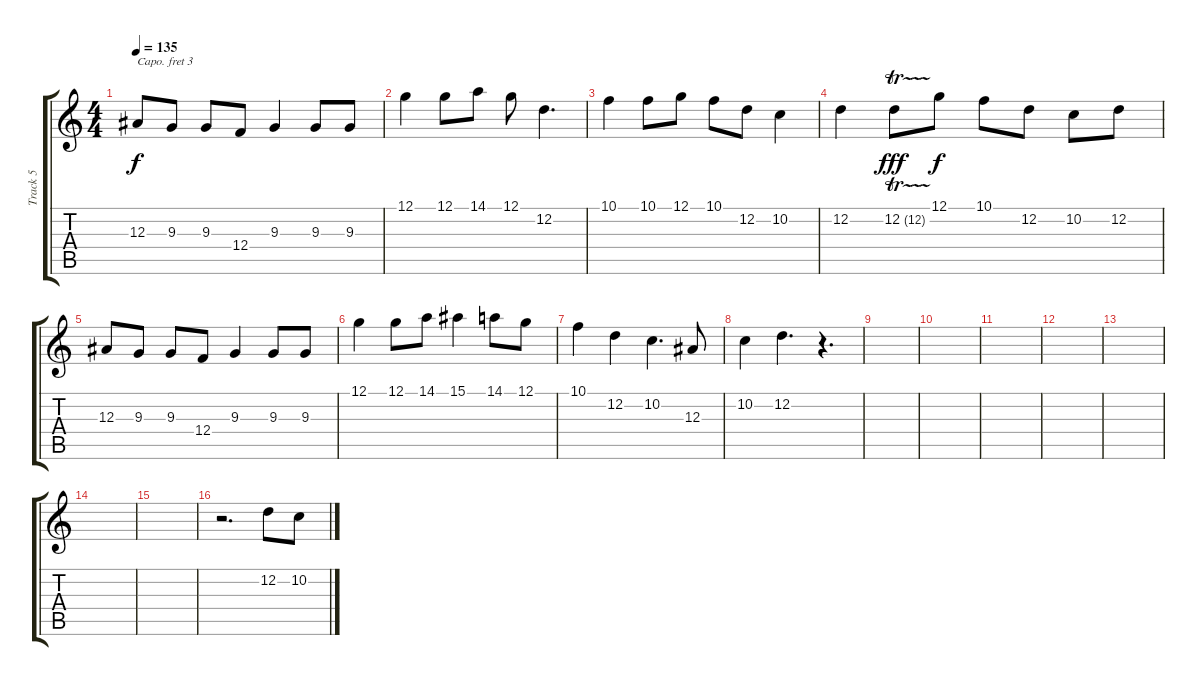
\track ("Track 5" "Track 5") {instrument sitar}
\staff {score tabs}
\capo 3
\tuning (E4 B3 G3 D3 A2 E2) {hide}
\ts (4 4)
\tempo 135
\clef g2
\ks c
12.3.8{dy f} 9.3.8 9.3.8 12.4.8 9.3.4 9.3.8 9.3.8 |
12.1.4 12.1.8 14.1.8 12.1.8 12.2.4{d} |
10.1.4 10.1.8 12.1.8 10.1.8 12.2.8 10.2.4 |
12.2.4 12.2{tr (12 32)}.8{dy fff} 12.1.8{dy f} 10.1.8 12.2.8 10.2.8 12.2.8 |
12.3.8 9.3.8 9.3.8 12.4.8 9.3.4 9.3.8 9.3.8 |
12.1.4 12.1.8 14.1.8 15.1.4 14.1.8 12.1.8 |
10.1.4 12.2.4 10.2.4{d} 12.3.8 |
10.2.4 12.2.4{d} r.4{d} |
|
|
|
|
|
|
|
r.2{d} 12.2.8 10.2.8
